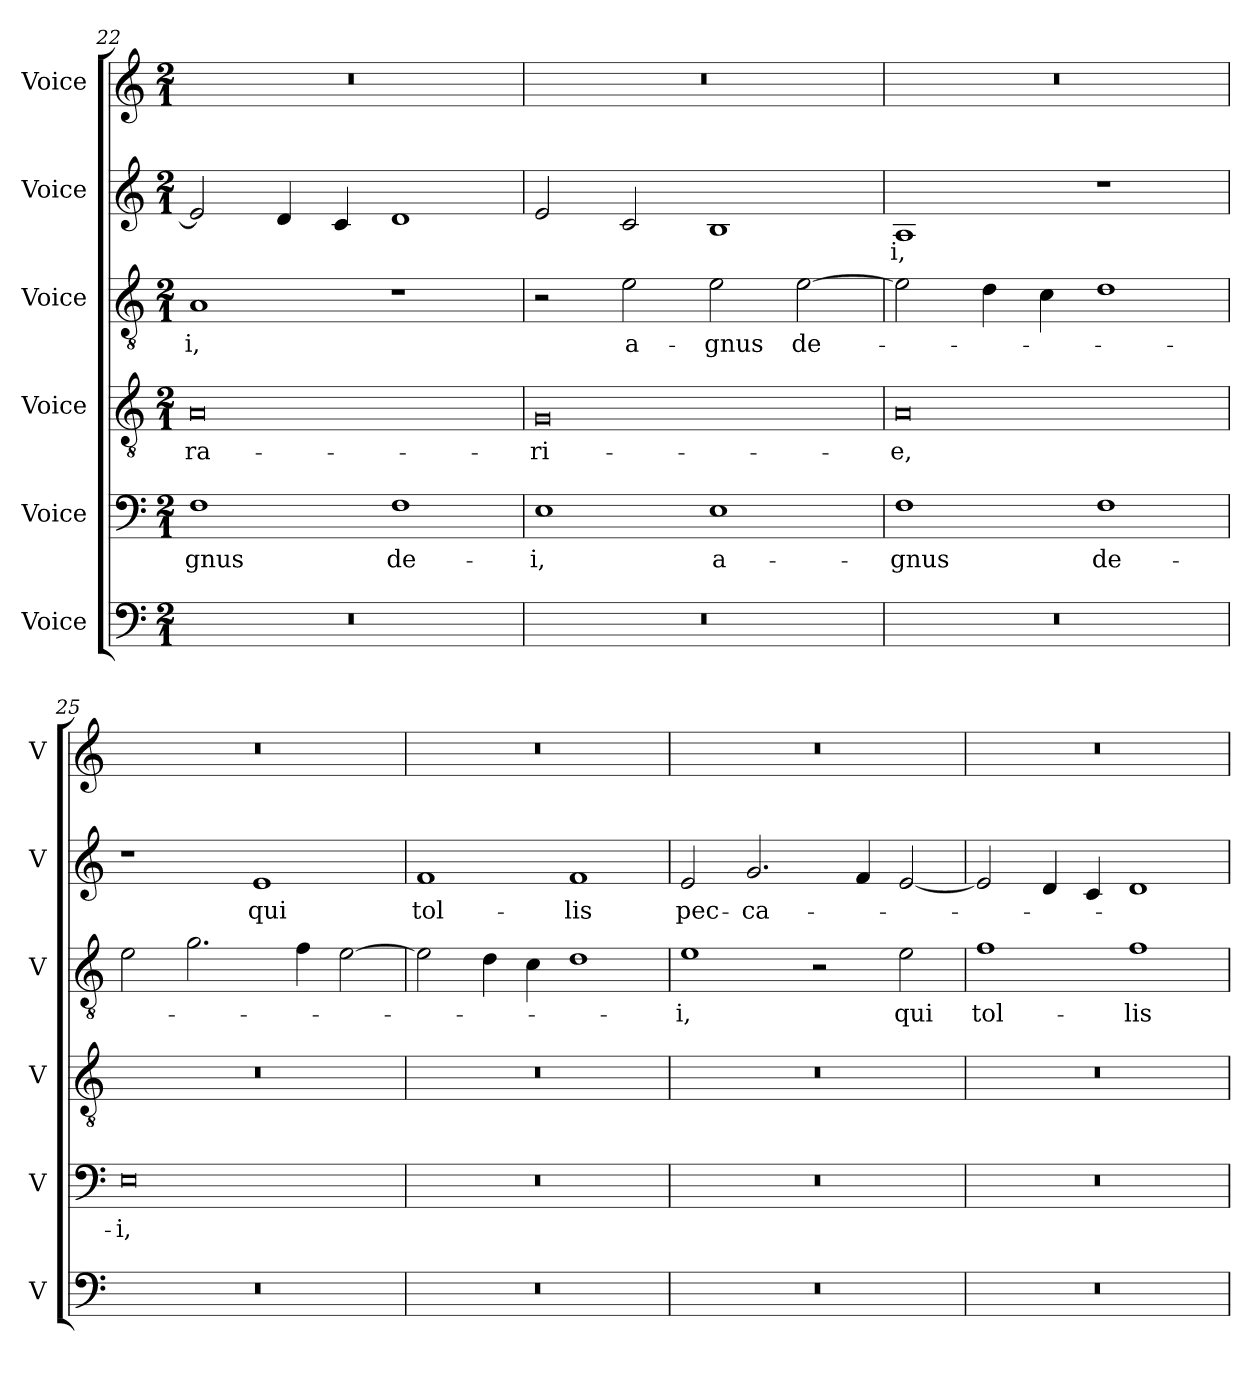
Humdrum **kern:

**kern	**kern	**text	**kern	**text	**kern	**text	**kern	**text	**kern
*part6	*part5	*part5	*part4	*part4	*part3	*part3	*part2	*part2	*part1
*staff6	*staff5	*staff5	*staff4	*staff4	*staff3	*staff3	*staff2	*staff2	*staff1
*I"Voice	*I"Voice	*	*I"Voice	*	*I"Voice	*	*I"Voice	*	*I"Voice
*I'V	*I'V	*	*I'V	*	*I'V	*	*I'V	*	*I'V
*clefF4	*clefF4	*	*clefGv2	*	*clefGv2	*	*clefG2	*	*clefG2
*k[]	*k[]	*	*k[]	*	*k[]	*	*k[]	*	*k[]
*M2/1	*M2/1	*	*M2/1	*	*M2/1	*	*M2/1	*	*M2/1
=22	=22	=22	=22	=22	=22	=22	=22	=22	=22
!	!	!LO:LY:b	!	!LO:LY:b	!	!LO:LY:b	!	!	!
0r	1F	-gnus	0A	-ra-	1A	-i,	2e/]	.	0r
.	.	.	.	.	.	.	4d/	.	.
.	.	.	.	.	.	.	4c/	.	.
!	!	!LO:LY:b	!	!	!	!	!	!	!
.	1F	de-	.	.	1r	.	1d	.	.
=23	=23	=23	=23	=23	=23	=23	=23	=23	=23
!	!	!LO:LY:b	!	!LO:LY:b	!	!	!	!	!
0r	1E	-i,	0G	-ri-	2r	.	2e/	.	0r
!	!	!	!	!	!	!LO:LY:b	!	!	!
.	.	.	.	.	2e\	a-	2c/	.	.
!	!	!LO:LY:b	!	!	!	!LO:LY:b	!	!	!
.	1E	a-	.	.	2e\	-gnus	1B	.	.
!	!	!	!	!	!	!LO:LY:b	!	!	!
.	.	.	.	.	[2e\	de-	.	.	.
=24	=24	=24	=24	=24	=24	=24	=24	=24	=24
!	!	!LO:LY:b	!	!LO:LY:b	!	!	!	!LO:LY:b	!
0r	1F	-gnus	0A	-e,	2e\]	.	1A	-i,	0r
.	.	.	.	.	4d\	.	.	.	.
.	.	.	.	.	4c\	.	.	.	.
!	!	!LO:LY:b	!	!	!	!	!	!	!
.	1F	de-	.	.	1d	.	1r	.	.
!!LO:PB:g=z
=25	=25	=25	=25	=25	=25	=25	=25	=25	=25
!	!	!LO:LY:b	!	!	!	!	!	!	!
0r	0E	-i,	0r	.	2e\	.	1r	.	0r
.	.	.	.	.	2.g\	.	.	.	.
!	!	!	!	!	!	!	!	!LO:LY:b	!
.	.	.	.	.	.	.	1e	qui	.
.	.	.	.	.	4f\	.	.	.	.
.	.	.	.	.	[2e\	.	.	.	.
=26	=26	=26	=26	=26	=26	=26	=26	=26	=26
!	!	!	!	!	!	!	!	!LO:LY:b	!
0r	0r	.	0r	.	2e\]	.	1f	tol-	0r
.	.	.	.	.	4d\	.	.	.	.
.	.	.	.	.	4c\	.	.	.	.
!	!	!	!	!	!	!	!	!LO:LY:b	!
.	.	.	.	.	1d	.	1f	-lis	.
=27	=27	=27	=27	=27	=27	=27	=27	=27	=27
!	!	!	!	!	!	!LO:LY:b	!	!LO:LY:b	!
0r	0r	.	0r	.	1e	-i,	2e/	pec-	0r
!	!	!	!	!	!	!	!	!LO:LY:b	!
.	.	.	.	.	.	.	2.g/	-ca-	.
.	.	.	.	.	2r	.	.	.	.
.	.	.	.	.	.	.	4f/	.	.
!	!	!	!	!	!	!LO:LY:b	!	!	!
.	.	.	.	.	2e\	qui	[2e/	.	.
=28	=28	=28	=28	=28	=28	=28	=28	=28	=28
!	!	!	!	!	!	!LO:LY:b	!	!	!
0r	0r	.	0r	.	1f	tol-	2e/]	.	0r
.	.	.	.	.	.	.	4d/	.	.
.	.	.	.	.	.	.	4c/	.	.
!	!	!	!	!	!	!LO:LY:b	!	!	!
.	.	.	.	.	1f	-lis	1d	.	.
=	=	=	=	=	=	=	=	=	=
*-	*-	*-	*-	*-	*-	*-	*-	*-	*-
